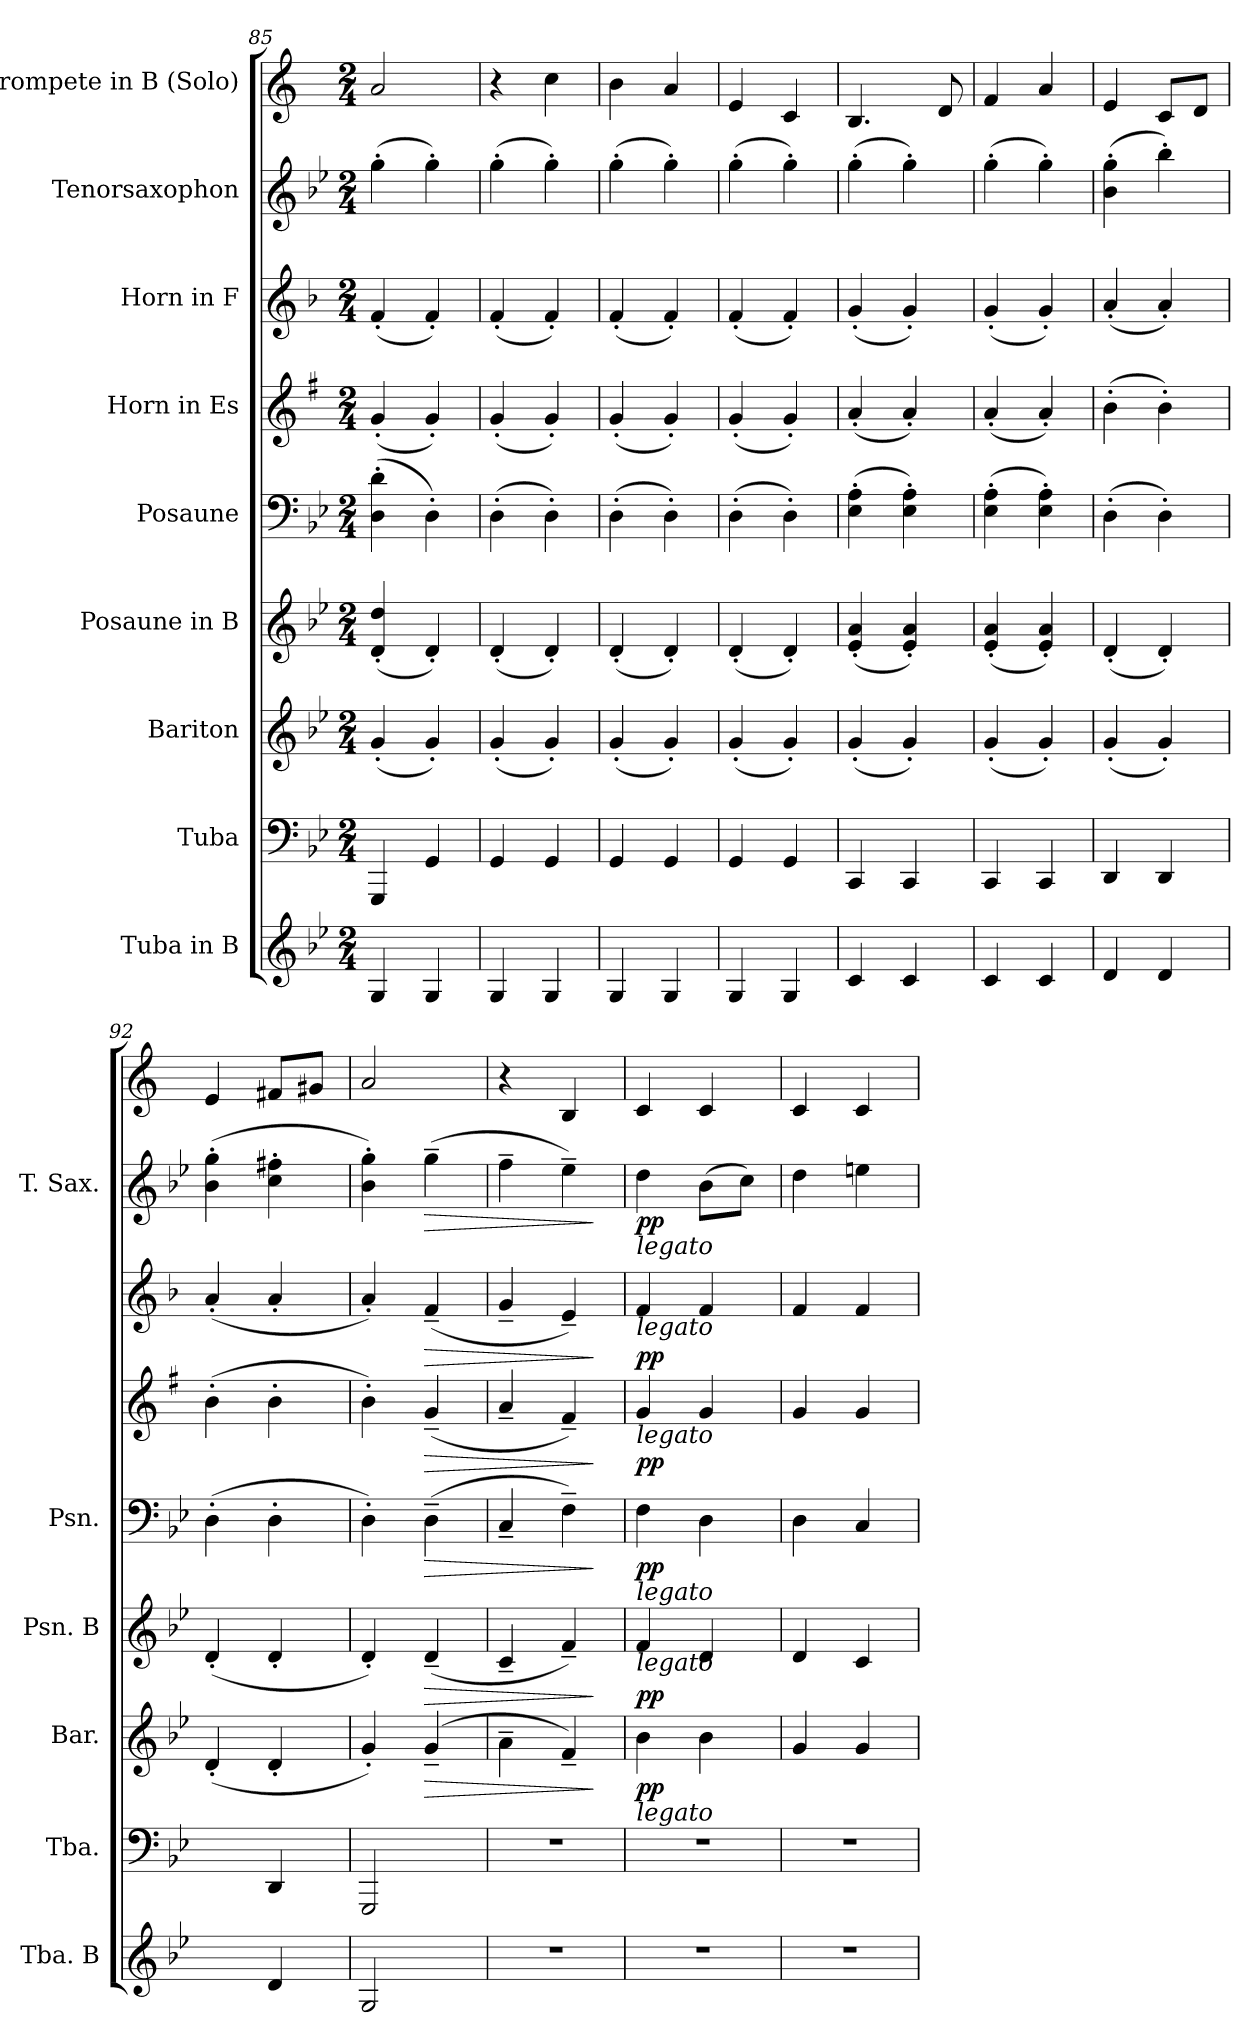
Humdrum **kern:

**kern	**kern	**kern	**dynam	**kern	**dynam	**kern	**dynam	**kern	**dynam	**kern	**dynam	**kern	**dynam	**kern
*part9	*part8	*part7	*part7	*part6	*part6	*part5	*part5	*part4	*part4	*part3	*part3	*part2	*part2	*part1
*staff9	*staff8	*staff7	*staff7	*staff6	*staff6	*staff5	*staff5	*staff4	*staff4	*staff3	*staff3	*staff2	*staff2	*staff1
*I"Tuba in B	*I"Tuba	*I"Bariton	*	*I"Posaune in B	*	*I"Posaune	*	*I"Horn in Es	*	*I"Horn in F	*	*I"Tenorsaxophon	*	*I"Trompete in B (Solo)
*I'Tba. B	*I'Tba.	*I'Bar.	*	*I'Psn. B	*	*I'Psn.	*	*	*	*	*	*I'T. Sax.	*	*
*clefG2	*clefF4	*clefG2	*	*clefG2	*	*clefF4	*	*clefG2	*	*clefG2	*	*clefG2	*	*clefG2
*ITrd8c14	*	*ITrd8c14	*	*ITrd8c14	*	*	*	*ITrd5c9	*	*ITrd4c7	*	*ITrd8c14	*	*ITrd1c2
*k[b-e-]	*k[b-e-]	*k[b-e-]	*	*k[b-e-]	*	*k[b-e-]	*	*k[b-e-]	*	*k[b-e-]	*	*k[b-e-]	*	*k[b-e-]
*M2/4	*M2/4	*M2/4	*	*M2/4	*	*M2/4	*	*M2/4	*	*M2/4	*	*M2/4	*	*M2/4
=85	=85	=85	=85	=85	=85	=85	=85	=85	=85	=85	=85	=85	=85	=85
4GG/	4GGG/	(<4G'/	.	(<4D/' 4d/'	.	(>4D\' 4d\'	.	(<4B-'/	.	(<4B-'/	.	(>4g'\	.	2g/
4GG/	4GG/	4G'/)	.	4D'/)	.	4D'\)	.	4B-'/)	.	4B-'/)	.	4g'\)	.	.
=86	=86	=86	=86	=86	=86	=86	=86	=86	=86	=86	=86	=86	=86	=86
4GG/	4GG/	(<4G'/	.	(<4D'/	.	(>4D'\	.	(<4B-'/	.	(<4B-'/	.	(>4g'\	.	4r
4GG/	4GG/	4G'/)	.	4D'/)	.	4D'\)	.	4B-'/)	.	4B-'/)	.	4g'\)	.	4b-\
=87	=87	=87	=87	=87	=87	=87	=87	=87	=87	=87	=87	=87	=87	=87
4GG/	4GG/	(<4G'/	.	(<4D'/	.	(>4D'\	.	(<4B-'/	.	(<4B-'/	.	(>4g'\	.	4a\
4GG/	4GG/	4G'/)	.	4D'/)	.	4D'\)	.	4B-'/)	.	4B-'/)	.	4g'\)	.	4g/
=88	=88	=88	=88	=88	=88	=88	=88	=88	=88	=88	=88	=88	=88	=88
4GG/	4GG/	(<4G'/	.	(<4D'/	.	(>4D'\	.	(<4B-'/	.	(<4B-'/	.	(>4g'\	.	4d/
4GG/	4GG/	4G'/)	.	4D'/)	.	4D'\)	.	4B-'/)	.	4B-'/)	.	4g'\)	.	4B-/
=89	=89	=89	=89	=89	=89	=89	=89	=89	=89	=89	=89	=89	=89	=89
4C/	4CC/	(<4G'/	.	(<4E-/' 4A/'	.	(>4E-\' 4A\'	.	(<4c'/	.	(<4c'/	.	(>4g'\	.	4.A/
4C/	4CC/	4G'/)	.	4E-/' 4A/')	.	4E-\' 4A\')	.	4c'/)	.	4c'/)	.	4g'\)	.	.
.	.	.	.	.	.	.	.	.	.	.	.	.	.	8c/
=90	=90	=90	=90	=90	=90	=90	=90	=90	=90	=90	=90	=90	=90	=90
4C/	4CC/	(<4G'/	.	(<4E-/' 4A/'	.	(>4E-\' 4A\'	.	(<4c'/	.	(<4c'/	.	(>4g'\	.	4e-/
4C/	4CC/	4G'/)	.	4E-/' 4A/')	.	4E-\' 4A\')	.	4c'/)	.	4c'/)	.	4g'\)	.	4g/
=91	=91	=91	=91	=91	=91	=91	=91	=91	=91	=91	=91	=91	=91	=91
4D/	4DD/	(<4G'/	.	(<4D'/	.	(>4D'\	.	(>4d'\	.	(<4d'/	.	(>4B-\' 4g\'	.	4d/
4D/	4DD/	4G'/)	.	4D'/)	.	4D'\)	.	4d'\)	.	4d'/)	.	4b-'\)	.	8B-/L
.	.	.	.	.	.	.	.	.	.	.	.	.	.	8c/J
=92	=92	=92	=92	=92	=92	=92	=92	=92	=92	=92	=92	=92	=92	=92
4D/yy	4DD/yy	(<4D'/	.	(<4D'/	.	(>4D'\	.	(>4d'\	.	(<4d'/	.	(>4B-\' 4g\'	.	4d/
4D/	4DD/	4D'/	.	4D'/	.	4D'\	.	4d'\	.	4d'/	.	4c\' 4f#X\'	.	8en/L
.	.	.	.	.	.	.	.	.	.	.	.	.	.	8f#X/J
=93	=93	=93	=93	=93	=93	=93	=93	=93	=93	=93	=93	=93	=93	=93
2GG/	2GGG/	4G'/)	.	4D'/)	.	4D'\)	.	4d'\)	.	4d'/)	.	4B-\' 4g\')	.	2g/
!	!	!	!LO:HP:b	!	!LO:HP:b	!	!LO:HP:b	!	!LO:HP:b	!	!LO:HP:b	!	!LO:HP:b	!
.	.	(<4G~/	>	(<4D~/	>	(>4D~\	>	(<4B-~/	>	(<4B-~/	>	(>4g~\	>	.
!!LO:PB:g=z
=94	=94	=94	=94	=94	=94	=94	=94	=94	=94	=94	=94	=94	=94	=94
2r	2r	4A~\	.	4C~/	.	4C~/	.	4c~/	.	4c~/	.	4f~\	.	4r
.	.	4F~/)	.	4F~/)	.	4F~\)	.	4A~/)	.	4A~/)	.	4e-~\)	.	4A/
.	.	.	]	.	]	.	]	.	]	.	]	.	]	.
=95	=95	=95	=95	=95	=95	=95	=95	=95	=95	=95	=95	=95	=95	=95
!	!	!	!	!	!	!	!	!	!	!	!	!LO:TX:b:i:t=legato	!	!
!	!	!	!	!	!	!	!	!	!	!LO:TX:b:i:t=legato	!	!	!	!
!	!	!	!	!	!	!	!	!LO:TX:b:i:t=legato	!	!	!	!	!	!
!	!	!	!	!	!	!LO:TX:b:i:t=legato	!	!	!	!	!	!	!	!
!	!	!	!	!LO:TX:b:i:t=legato	!	!	!	!	!	!	!	!	!	!
!	!	!LO:TX:b:i:t=legato	!	!	!	!	!	!	!	!	!	!	!	!
!	!	!	!LO:DY:b	!	!LO:DY:b	!	!LO:DY:b	!	!LO:DY:b	!	!LO:DY:b	!	!LO:DY:b	!
2r	2r	4B-\	pp	4F/	pp	4F\	pp	4B-/	pp	4B-/	pp	4d\	pp	4B-/
.	.	4B-\	.	4D/	.	4D\	.	4B-/	.	4B-/	.	(>8B-\L	.	4B-/
.	.	.	.	.	.	.	.	.	.	.	.	8c\J)	.	.
=96	=96	=96	=96	=96	=96	=96	=96	=96	=96	=96	=96	=96	=96	=96
2r	2r	4G/	.	4D/	.	4D\	.	4B-/	.	4B-/	.	4d\	.	4B-/
.	.	4G/	.	4C/	.	4C/	.	4B-/	.	4B-/	.	4en\	.	4B-/
=	=	=	=	=	=	=	=	=	=	=	=	=	=	=
*-	*-	*-	*-	*-	*-	*-	*-	*-	*-	*-	*-	*-	*-	*-
